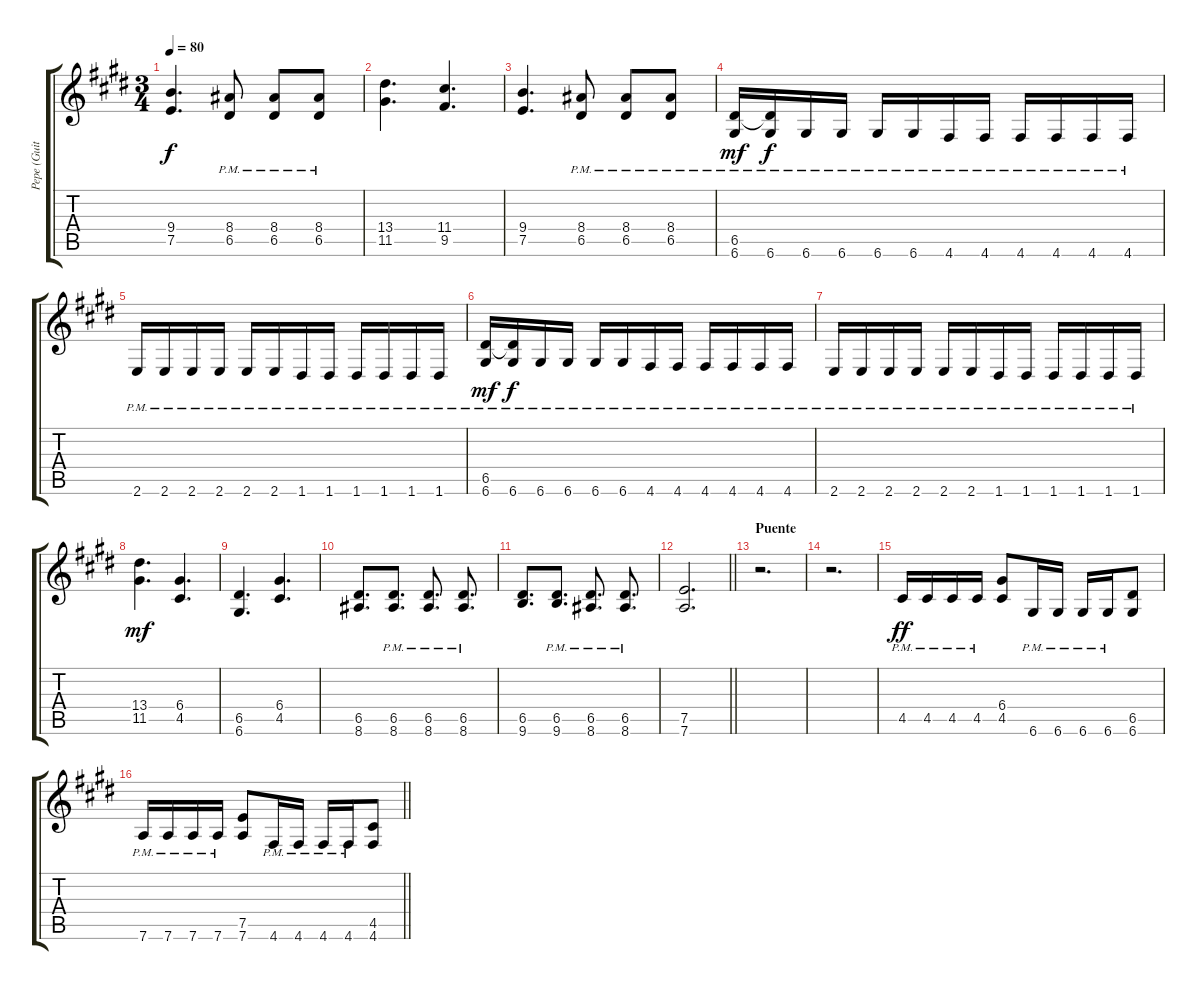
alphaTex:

\track ("Pepe (Guitarra)" "Pepe (Guit") {instrument distortionguitar}
\staff {score tabs}
\tuning (E4 B3 G3 D3 A2 D2) {hide}
\ts (3 4)
\tempo 80
\clef g2
\ks c#minor
(9.4 7.5).4{d dy f} (8.4{pm} 6.5{pm}).8 (8.4{pm} 6.5{pm}).8 (8.4{pm} 6.5{pm}).8 |
(13.4 11.5).4{d} (11.4 9.5).4{d} |
(9.4 7.5).4{d} (8.4{pm} 6.5{pm}).8 (8.4{pm} 6.5{pm}).8 (8.4{pm} 6.5{pm}).8 |
(6.5 6.6{pm}).16{dy mf} (6.5{t} 6.6{pm}).16{dy f} 6.6{pm}.16 6.6{pm}.16 6.6{pm}.16 6.6{pm}.16 4.6{pm}.16 4.6{pm}.16 4.6{pm}.16 4.6{pm}.16 4.6{pm}.16 4.6{pm}.16 |
2.6{pm}.16 2.6{pm}.16 2.6{pm}.16 2.6{pm}.16 2.6{pm}.16 2.6{pm}.16 1.6{pm}.16 1.6{pm}.16 1.6{pm}.16 1.6{pm}.16 1.6{pm}.16 1.6{pm}.16 |
(6.5 6.6{pm}).16{dy mf} (6.5{t} 6.6{pm}).16{dy f} 6.6{pm}.16 6.6{pm}.16 6.6{pm}.16 6.6{pm}.16 4.6{pm}.16 4.6{pm}.16 4.6{pm}.16 4.6{pm}.16 4.6{pm}.16 4.6{pm}.16 |
2.6{pm}.16 2.6{pm}.16 2.6{pm}.16 2.6{pm}.16 2.6{pm}.16 2.6{pm}.16 1.6{pm}.16 1.6{pm}.16 1.6{pm}.16 1.6{pm}.16 1.6{pm}.16 1.6{pm}.16 |
(13.4 11.5).4{d dy mf} (6.4 4.5).4{d} |
(6.5 6.6).4{d} (6.4 4.5).4{d} |
(6.5 8.6).8{d} (6.5{pm} 8.6{pm}).8{d} (6.5{pm} 8.6{pm}).8{d} (6.5{pm} 8.6{pm}).8{d} |
(6.5 9.6).8{d} (6.5{pm} 9.6{pm}).8{d} (6.5{pm} 8.6{pm}).8{d} (6.5{pm} 8.6{pm}).8{d} |
\barLineRight lightlight
(7.5 7.6).2{d} |
\section ("" "Puente")
r.2{d} |
r.2{d} |
4.5{pm}.16{dy ff} 4.5{pm}.16 4.5{pm}.16 4.5{pm}.16 (6.4 4.5).8 6.6{pm}.16 6.6{pm}.16 6.6{pm}.16 6.6{pm}.16 (6.5 6.6).8 |
\barLineRight lightlight
7.6{pm}.16 7.6{pm}.16 7.6{pm}.16 7.6{pm}.16 (7.5 7.6).8 4.6{pm}.16 4.6{pm}.16 4.6{pm}.16 4.6{pm}.16 (4.5 4.6).8
